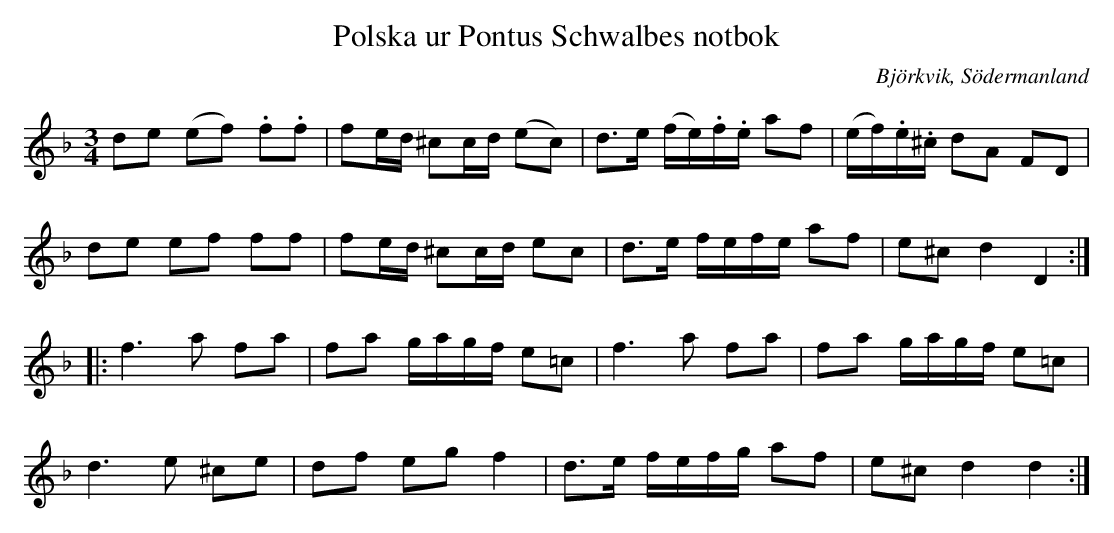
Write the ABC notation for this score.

X:1
T:Polska ur Pontus Schwalbes notbok
O:Björkvik, Södermanland
M:3/4
L:1/16
K:Dm
d2e2 (e2f2) .f2.f2 | f2ed ^c2cd (e2c2) | d2>e2 (fe).f.e a2f2 | (ef).e.^c d2A2 F2D2 |
d2e2 e2f2 f2f2 | f2ed ^c2cd e2c2 | d2>e2 fefe a2f2 | e2^c2 d4 D4 ::
f6 a2 f2a2 | f2a2 gagf e2=c2 | f6 a2 f2a2 | f2a2 gagf e2=c2 |
d6 e2 ^c2e2 | d2f2 e2g2 f4 | d2>e2 fefg a2f2 | e2^c2 d4 d4 :|
